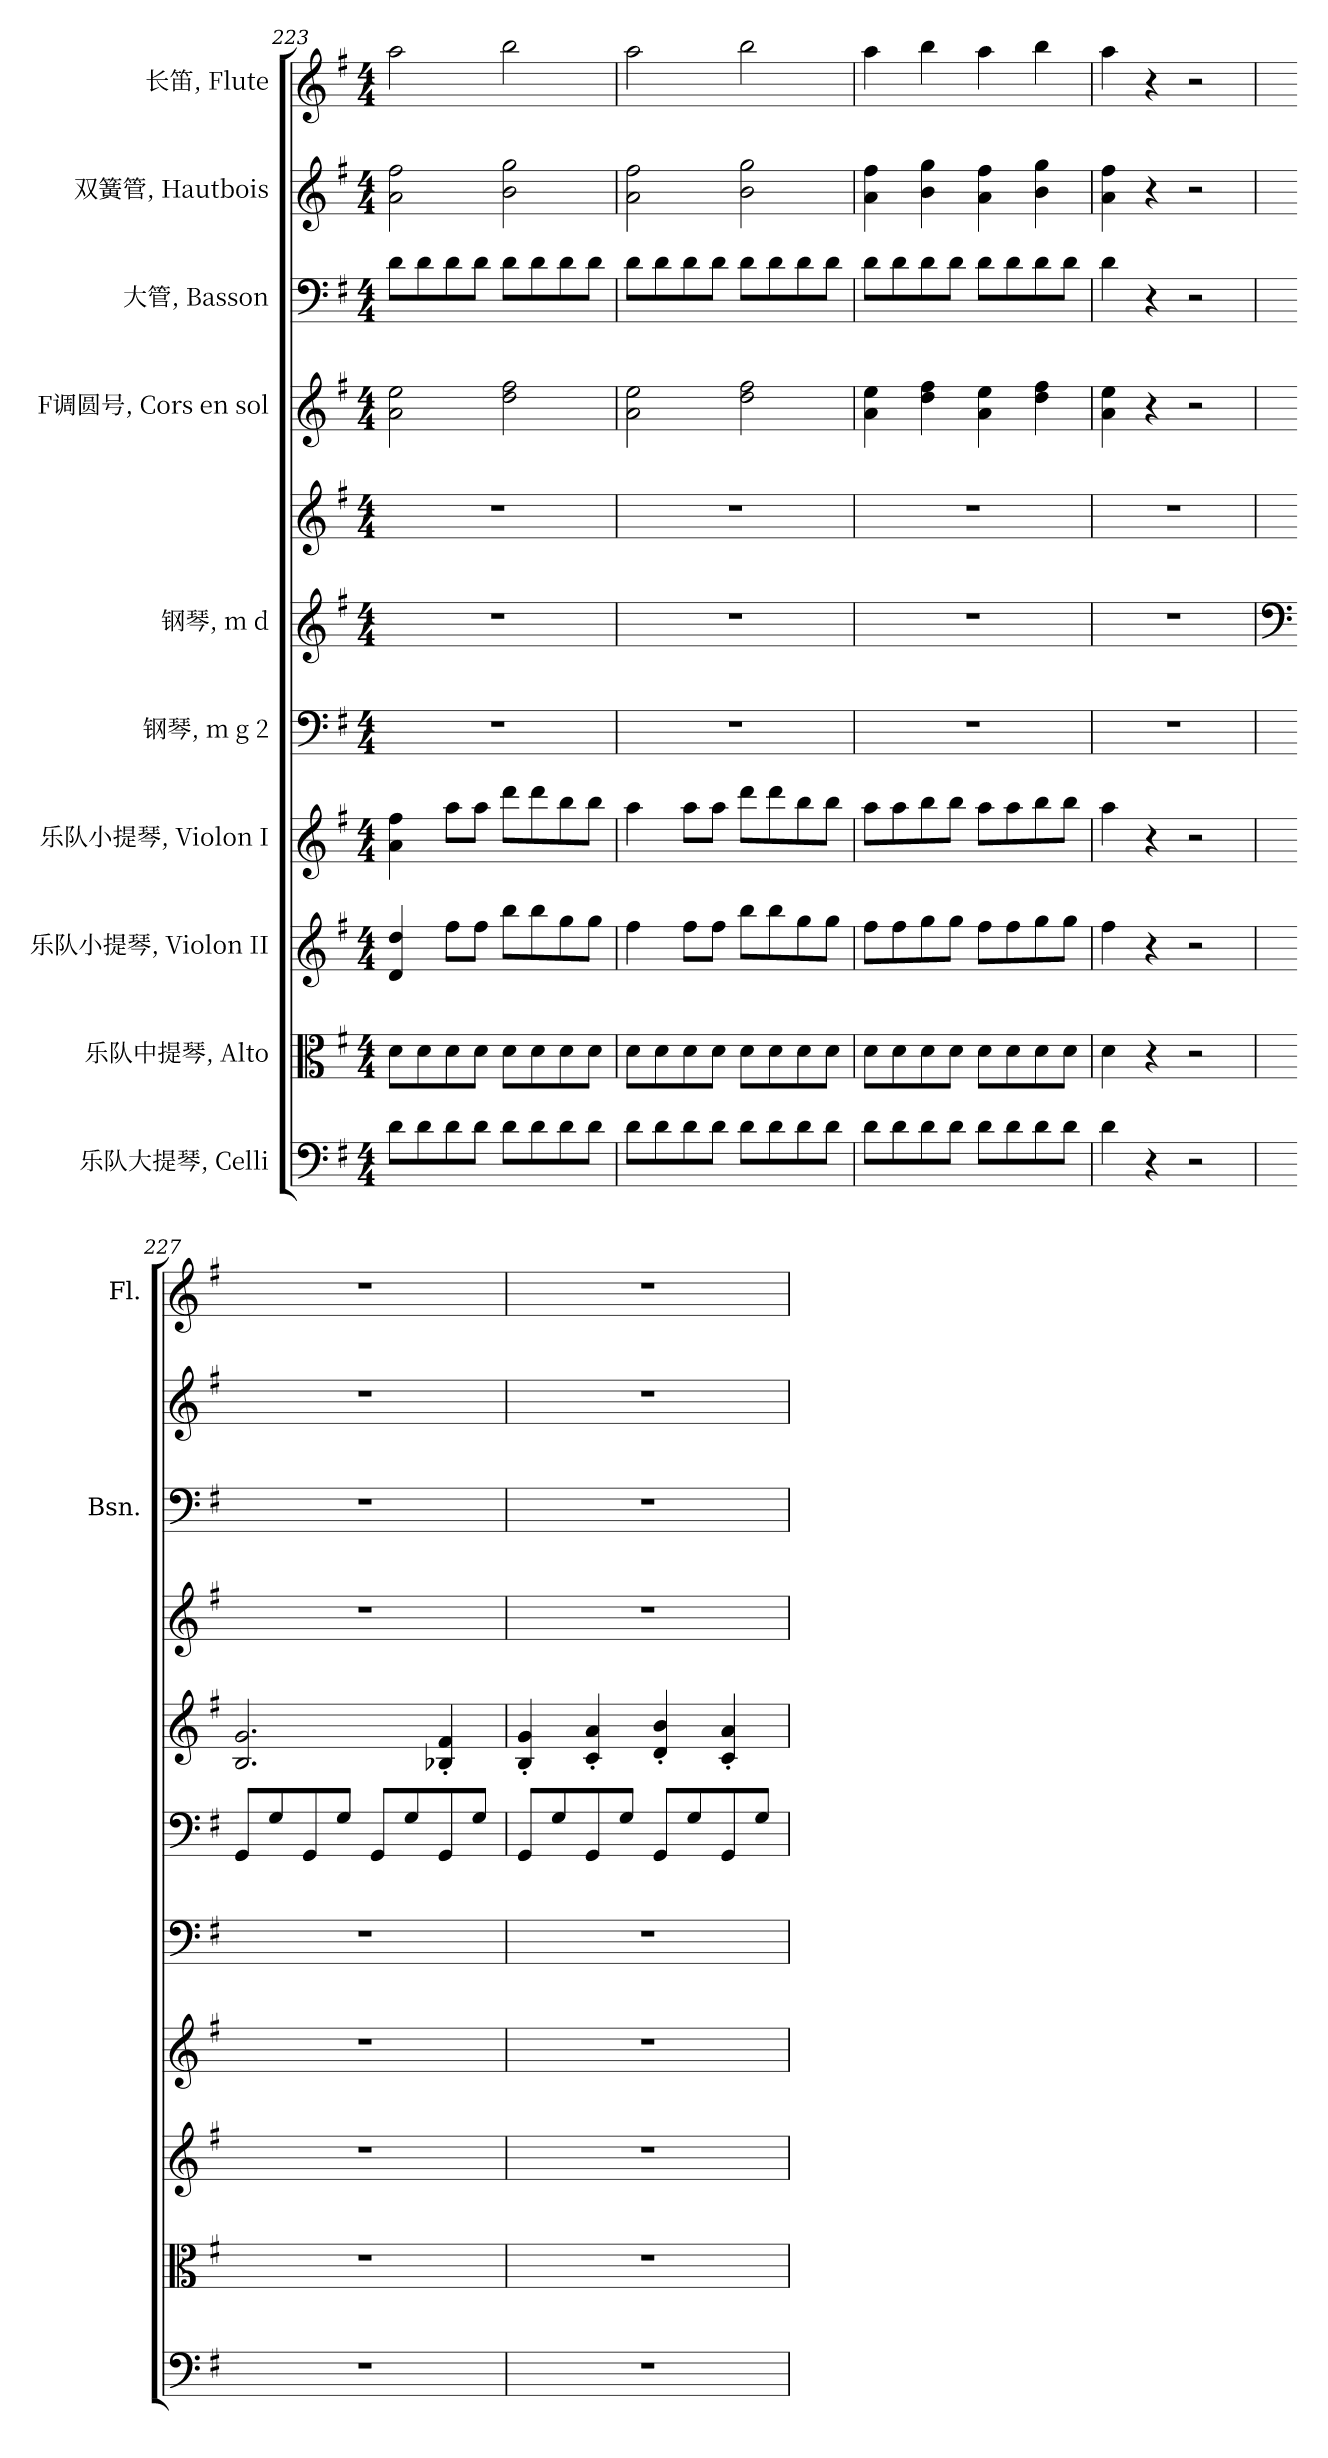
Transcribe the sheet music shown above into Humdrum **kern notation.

**kern	**kern	**kern	**kern	**kern	**kern	**kern	**kern	**kern	**kern	**kern
*part10	*part9	*part8	*part7	*part6	*part5	*part5	*part4	*part3	*part2	*part1
*staff11	*staff10	*staff9	*staff8	*staff7	*staff6	*staff5	*staff4	*staff3	*staff2	*staff1
*I"乐队大提琴, Celli	*I"乐队中提琴, Alto	*I"乐队小提琴, Violon II	*I"乐队小提琴, Violon I	*I"钢琴, m g 2	*I"钢琴, m d	*	*I"F调圆号, Cors en sol	*I"大管, Basson	*I"双簧管, Hautbois	*I"长笛, Flute
*	*	*	*	*	*	*	*	*I'Bsn.	*	*I'Fl.
*clefF4	*clefC3	*clefG2	*clefG2	*clefF4	*clefG2	*clefG2	*clefG2	*clefF4	*clefG2	*clefG2
*	*	*	*	*	*	*	*ITrd4c7	*	*	*
*k[f#]	*k[f#]	*k[f#]	*k[f#]	*k[f#]	*k[f#]	*k[f#]	*k[]	*k[f#]	*k[f#]	*k[f#]
*M4/4	*M4/4	*M4/4	*M4/4	*M4/4	*M4/4	*M4/4	*M4/4	*M4/4	*M4/4	*M4/4
=223	=223	=223	=223	=223	=223	=223	=223	=223	=223	=223
8d\L	8d\L	4d/ 4dd/	4a\ 4ff#\	1r	1r	1r	2d\ 2a\	8d\L	2a\ 2ff#\	2aa\
8d\	8d\	.	.	.	.	.	.	8d\	.	.
8d\	8d\	8ff#\L	8aa\L	.	.	.	.	8d\	.	.
8d\J	8d\J	8ff#\J	8aa\J	.	.	.	.	8d\J	.	.
8d\L	8d\L	8bb\L	8ddd\L	.	.	.	2g\ 2b\	8d\L	2b\ 2gg\	2bb\
8d\	8d\	8bb\	8ddd\	.	.	.	.	8d\	.	.
8d\	8d\	8gg\	8bb\	.	.	.	.	8d\	.	.
8d\J	8d\J	8gg\J	8bb\J	.	.	.	.	8d\J	.	.
=224	=224	=224	=224	=224	=224	=224	=224	=224	=224	=224
8d\L	8d\L	4ff#\	4aa\	1r	1r	1r	2d\ 2a\	8d\L	2a\ 2ff#\	2aa\
8d\	8d\	.	.	.	.	.	.	8d\	.	.
8d\	8d\	8ff#\L	8aa\L	.	.	.	.	8d\	.	.
8d\J	8d\J	8ff#\J	8aa\J	.	.	.	.	8d\J	.	.
8d\L	8d\L	8bb\L	8ddd\L	.	.	.	2g\ 2b\	8d\L	2b\ 2gg\	2bb\
8d\	8d\	8bb\	8ddd\	.	.	.	.	8d\	.	.
8d\	8d\	8gg\	8bb\	.	.	.	.	8d\	.	.
8d\J	8d\J	8gg\J	8bb\J	.	.	.	.	8d\J	.	.
!!LO:PB:g=z
=225	=225	=225	=225	=225	=225	=225	=225	=225	=225	=225
8d\L	8d\L	8ff#\L	8aa\L	1r	1r	1r	4d\ 4a\	8d\L	4a\ 4ff#\	4aa\
8d\	8d\	8ff#\	8aa\	.	.	.	.	8d\	.	.
8d\	8d\	8gg\	8bb\	.	.	.	4g\ 4b\	8d\	4b\ 4gg\	4bb\
8d\J	8d\J	8gg\J	8bb\J	.	.	.	.	8d\J	.	.
8d\L	8d\L	8ff#\L	8aa\L	.	.	.	4d\ 4a\	8d\L	4a\ 4ff#\	4aa\
8d\	8d\	8ff#\	8aa\	.	.	.	.	8d\	.	.
8d\	8d\	8gg\	8bb\	.	.	.	4g\ 4b\	8d\	4b\ 4gg\	4bb\
8d\J	8d\J	8gg\J	8bb\J	.	.	.	.	8d\J	.	.
=226	=226	=226	=226	=226	=226	=226	=226	=226	=226	=226
4d\	4d\	4ff#\	4aa\	1r	1r	1r	4d\ 4a\	4d\	4a\ 4ff#\	4aa\
4r	4r	4r	4r	.	.	.	4r	4r	4r	4r
2r	2r	2r	2r	.	.	.	2r	2r	2r	2r
=227	=227	=227	=227	=227	=227	=227	=227	=227	=227	=227
*	*	*	*	*	*clefF4	*	*	*	*	*
1r	1r	1r	1r	1r	8GG/L	2.B/ 2.g/	1r	1r	1r	1r
.	.	.	.	.	8G/	.	.	.	.	.
.	.	.	.	.	8GG/	.	.	.	.	.
.	.	.	.	.	8G/J	.	.	.	.	.
.	.	.	.	.	8GG/L	.	.	.	.	.
.	.	.	.	.	8G/	.	.	.	.	.
.	.	.	.	.	8GG/	4B-X/' 4f#/'	.	.	.	.
.	.	.	.	.	8G/J	.	.	.	.	.
=228	=228	=228	=228	=228	=228	=228	=228	=228	=228	=228
1r	1r	1r	1r	1r	8GG/L	4B/' 4g/'	1r	1r	1r	1r
.	.	.	.	.	8G/	.	.	.	.	.
.	.	.	.	.	8GG/	4c/' 4a/'	.	.	.	.
.	.	.	.	.	8G/J	.	.	.	.	.
.	.	.	.	.	8GG/L	4d/' 4b/'	.	.	.	.
.	.	.	.	.	8G/	.	.	.	.	.
.	.	.	.	.	8GG/	4c/' 4a/'	.	.	.	.
.	.	.	.	.	8G/J	.	.	.	.	.
=	=	=	=	=	=	=	=	=	=	=
*-	*-	*-	*-	*-	*-	*-	*-	*-	*-	*-
